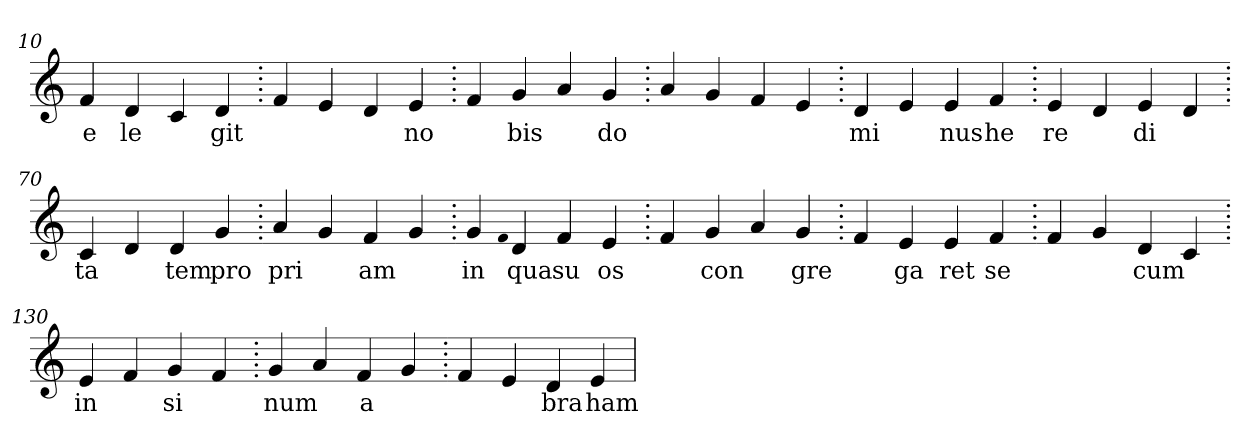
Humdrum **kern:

**kern	**text
*part1	*part1
*staff1	*staff1
*clefG2	*
=10.	=10.
4f	e
4d	le
4c	.
4d	git
=20.	=20.
4f	.
4e	.
4d	.
4e	no
=30.	=30.
4f	.
4g	bis
4a	.
4g	do
=40.	=40.
4a	.
4g	.
4f	.
4e	.
=50.	=50.
4d	mi
4e	.
4e	nus
4f	he
=60.	=60.
4e	re
4d	.
4e	di
4d	.
=70.	=70.
4c	ta
4d	.
4d	tem
4g	pro
=80.	=80.
4a	pri
4g	.
4f	am
4g	.
=90.	=90.
4g	in
qqf	.
4d	qua
4f	su
4e	os
=100.	=100.
4f	.
4g	con
4a	.
4g	gre
=110.	=110.
4f	.
4e	ga
4e	ret
4f	se
=120.	=120.
4f	.
4g	.
4d	cum
4c	.
=130.	=130.
4e	in
4f	.
4g	si
4f	.
=140.	=140.
4g	num
4a	.
4f	a
4g	.
=150.	=150.
4f	.
4e	.
4d	bra
4e	ham
=	=
*-	*-
